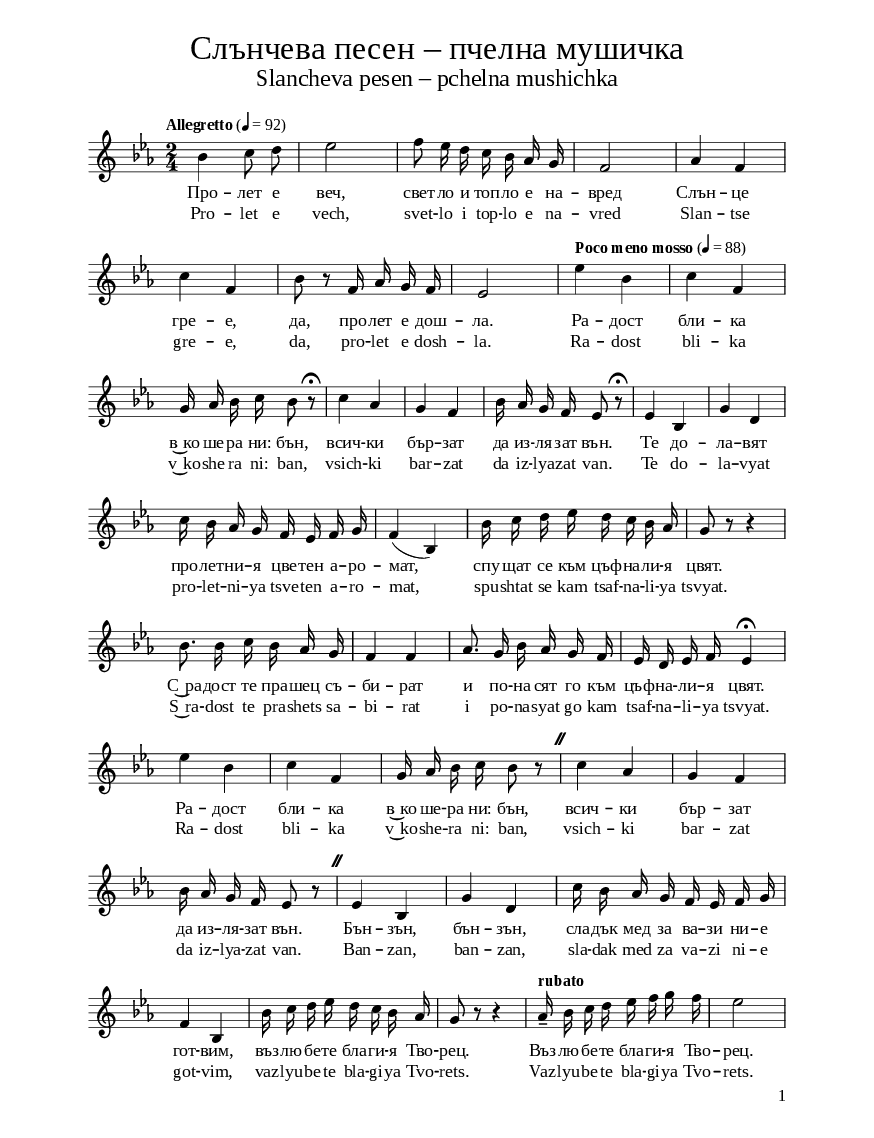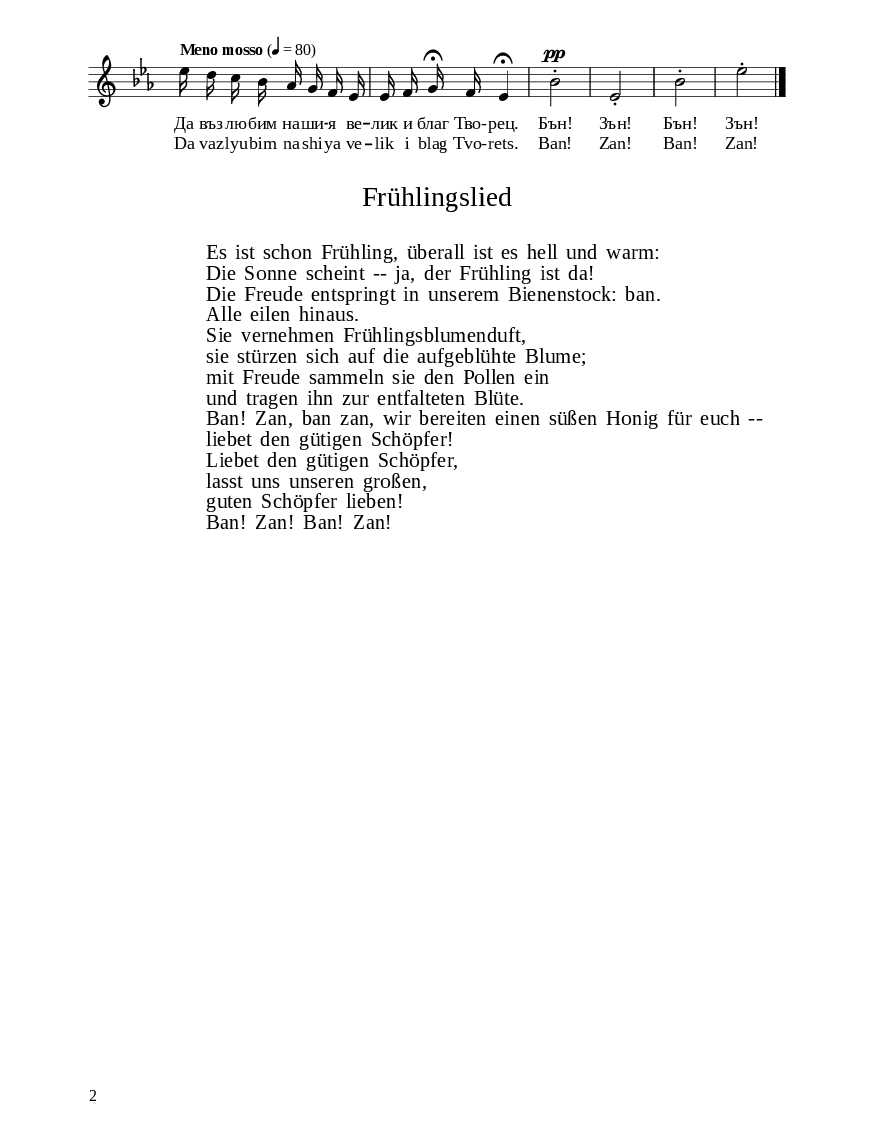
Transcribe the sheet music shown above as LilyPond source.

\version "2.24.0"

\include "include/globals.ily"

\bookpart {
  \include "include/bookpart-paper.ily"
  \score {
    \include "include/score-layout.ily"

    \new Voice \relative c' {
      \clef treble
      \key c \minor
      \time 2/4
      \tempoFunc "Allegretto" 4 "92"
      \autoBeamOff
      bes'4  c8  d8
      | % 44
      es2 | % 45
      f8  es16  d16  c16
      bes16 as16 g16 |  % 46
      f2 | % 47
      as4 f4 \break | % 48
      c'4 f,4 | % 49
      bes8 r8 f16 as16 g16
      f16 | 
      es2 |
      \tempoFunc "Poco meno mosso" 4 "88"
      es'4  bes4 | % 52
      c4 f,4 \break | % 53
      g16 as16  bes16  c16
      bes8 r8 ^\fermata |  % 54
      c4 as4 |  % 55
      g4 f4 | % 56
      bes16 as16 g16 f16 es8
      r8 ^\fermata  | % 57
      es4 bes4 |  g'4 d4 | \break% 58
      % 59
      c'16  bes16 as16 g16
      f16 es16 f16 g16 |
      f4 ( bes,4 ) | % 61
      bes'16  c16  d16  es16
      d16  c16  bes16 as16 | % 62
      g8 r8 r4 \break  | % 63
      bes8.  bes16  c16  bes16
      as16 g16  | % 64
      f4 f4 |  % 65
      as8. g16  bes16 as16 g16
      f16 | % 66
      es16 d16 es16 f16 es4
      ^\fermata | \break % 67
   
      es'4  bes4 | % 68
      c4 f,4 | % 69
      g16 as16  bes16  c16
      bes8 r8 \mark \markup \fontsize #-3 { \musicglyph "scripts.caesura.straight" }|
      c4 as4 |   % 71
      g4 f4 |  \break % 72
      bes16 as16 g16 f16 es8
      r8 \mark \markup \fontsize #-3 { \musicglyph "scripts.caesura.straight" } |  % 73
      es4 bes4 |  % 74
      g'4 d4 | % 75
      c'16  bes16 as16 g16
      f16 es16 f16 g16 |  \break % 76
      f4 bes,4  | % 77
      bes'16  c16  d16  es16
      d16  c16  bes16 as16 |  % 78
      g8 r8 r4 | 
      as16 -- ^\markup{ \bold {rubato} }  bes16
      c16  d16  es16  f16
      g16  f16 |
      es2 \break | % 81
      \tempoFunc "Meno mosso" 4 "80"
      es16  d16  c16  bes16
      as16 g16 f16 es16 |  % 82
      es16 f16 g16 ^\fermata f16
      es4 ^\fermata | % 83
      bes'2 -. ^\pp | % 84
      es,2 -. | % 85
      bes'2 -. | % 86
      es2 -. \bar "|."
    }

    \addlyrics {
      Про --
      лет е веч, свет -- ло и топ -- ло
      е на -- вред Слън -- це гре --
      е, да, про -- лет е дош -- ла. Ра
      -- дост бли -- ка в~ко -- ше -- ра
      ни: бън, всич -- ки бър -- зат да
      из -- ля -- зат вън. Те до -- ла --
      вят про -- лет -- ни -- я цве -- тен
      а -- ро -- мат, спу -- щат се
      към цъф -- на -- ли -- я цвят.
      С~ра -- дост те пра -- шец съ --
      би -- рат и по -- на -- сят го към
      цъф -- на -- ли -- я цвят. Ра --
      дост бли -- ка в~ко -- ше -- ра
      ни: бън, всич -- ки бър -- зат да
      из -- ля -- зат вън. Бън -- зън,
      бън -- зън, сла -- дък мед за ва --
      зи ни -- е гот -- вим, въз -- лю --
      бе -- те бла -- ги -- я Тво -- рец.
      Въз -- лю -- бе -- те бла -- ги -- я
      Тво -- рец. Да въз -- лю -- бим на
      -- ши -- я ве -- лик и благ Тво- --
      рец. Бън! Зън! Бън! Зън!
    }
    \addlyrics {Pro --
      let e vech, svet -- lo i top -- lo
      e na -- vred Slan -- tse gre --
      e, da, pro -- let e dosh -- la. Ra
      -- dost bli -- ka v~ko -- she -- ra
      ni: ban, vsich -- ki bar -- zat da
      iz -- lya -- zat van. Te do -- la --
      vyat pro -- let -- ni -- ya tsve -- ten
      a -- ro -- mat, spu -- shtat se
      kam tsaf -- na -- li -- ya tsvyat.
      S~ra -- dost te pra -- shets sa --
      bi -- rat i po -- na -- syat go kam
      tsaf -- na -- li -- ya tsvyat. Ra --
      dost bli -- ka v~ko -- she -- ra
      ni: ban, vsich -- ki bar -- zat da
      iz -- lya -- zat van. Ban -- zan,
      ban -- zan, sla -- dak med za va --
      zi ni -- e got -- vim, vaz -- lyu --
      be -- te bla -- gi -- ya Tvo -- rets.
      Vaz -- lyu -- be -- te bla -- gi -- ya
      Tvo -- rets. Da vaz -- lyu -- bim na
      -- shi -- ya ve -- lik i blag Tvo- --
      rets. Ban! Zan! Ban! Zan!}

    \header {
      title = \titleFunc "Слънчева песен – пчелна мушичка" "Slancheva pesen – pchelna mushichka"
    }

    \midi{}

  } % score



  % include foreign translation(s) of the song
  \version "2.20.0"

\markup \fill-line { \fontsize #deTitleFontSize "Frühlingslied" }
\markup \null
\markup \null
\markup \fontsize #deCoupletFontSize {
  \hspace #10
  \override #`(baseline-skip . ,deCoupletBaselineSkip)

  \column {
    \line { " " }

 \line { " "Es ist schon Frühling, überall ist es hell und warm:}

 \line { " "Die Sonne scheint -- ja, der Frühling ist da! }

 \line { " "Die Freude entspringt in unserem Bienenstock: ban. }

 \line { " "Alle eilen hinaus. }

 \line { " "Sie vernehmen Frühlingsblumenduft, }

 \line { " "sie stürzen sich auf die aufgeblühte Blume; }

 \line { " "mit Freude sammeln sie den Pollen ein }

 \line { " "und tragen ihn zur entfalteten Blüte.}

 \line { " "Ban! Zan, ban zan, wir bereiten einen süßen Honig für euch --}

 \line { " "liebet den gütigen Schöpfer! }

 \line { " "Liebet den gütigen Schöpfer,}

 \line { " "lasst uns unseren großen, }

 \line { " "guten Schöpfer lieben!}

 \line { " "Ban! Zan! Ban! Zan!}

  }
}


} % bookpart
